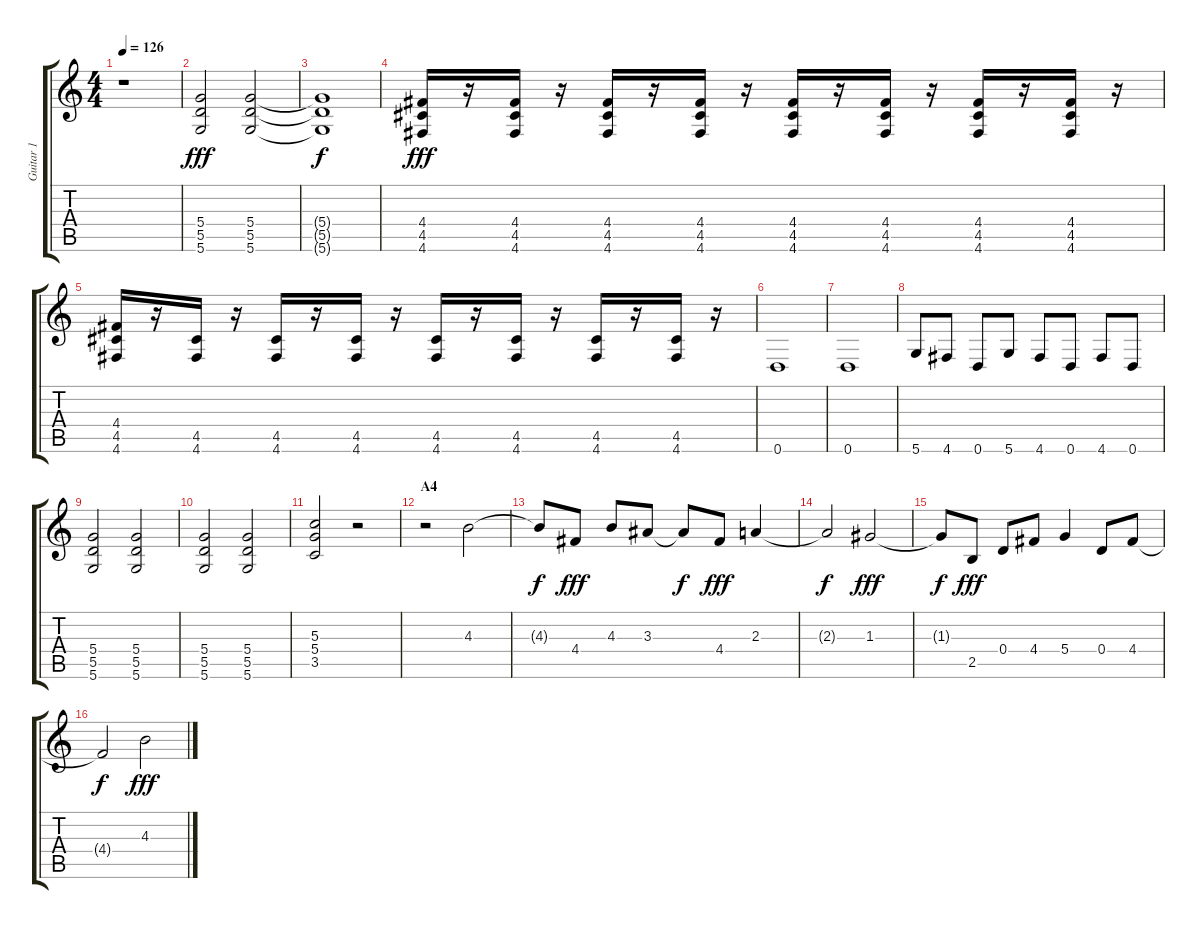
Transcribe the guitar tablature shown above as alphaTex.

\track ("Guitar 1" "Guitar 1") {instrument distortionguitar}
\staff {score tabs}
\tuning (E4 B3 G3 D3 A2 D2) {hide}
\ts (4 4)
\tempo 126
\clef g2
\ks c
r.1{dy fff} |
(5.4 5.5 5.6).2 (5.4 5.5 5.6).2 |
(5.4{t} 5.5{t} 5.6{t}).1{dy f} |
(4.4 4.5 4.6).16{dy fff} r.16 (4.4 4.5 4.6).16 r.16 (4.4 4.5 4.6).16 r.16 (4.4 4.5 4.6).16 r.16 (4.4 4.5 4.6).16 r.16 (4.4 4.5 4.6).16 r.16 (4.4 4.5 4.6).16 r.16 (4.4 4.5 4.6).16 r.16 |
(4.4 4.5 4.6).16 r.16 (4.5 4.6).16 r.16 (4.5 4.6).16 r.16 (4.5 4.6).16 r.16 (4.5 4.6).16 r.16 (4.5 4.6).16 r.16 (4.5 4.6).16 r.16 (4.5 4.6).16 r.16 |
0.6.1 |
0.6.1 |
5.6.8 4.6.8 0.6.8 5.6.8 4.6.8 0.6.8 4.6.8 0.6.8 |
(5.4 5.5 5.6).2 (5.4 5.5 5.6).2 |
(5.4 5.5 5.6).2 (5.4 5.5 5.6).2 |
(5.3 5.4 3.5).2 r.2 |
\section ("" "A4")
r.2 4.3.2 |
4.3{t}.8{dy f} 4.4.8{dy fff} 4.3.8 3.3.8 3.3{t}.8{dy f} 4.4.8{dy fff} 2.3.4 |
2.3{t}.2{dy f} 1.3.2{dy fff} |
1.3{t}.8{dy f} 2.5.8{dy fff} 0.4.8 4.4.8 5.4.4 0.4.8 4.4.8 |
4.4{t}.2{dy f} 4.3.2{dy fff}
